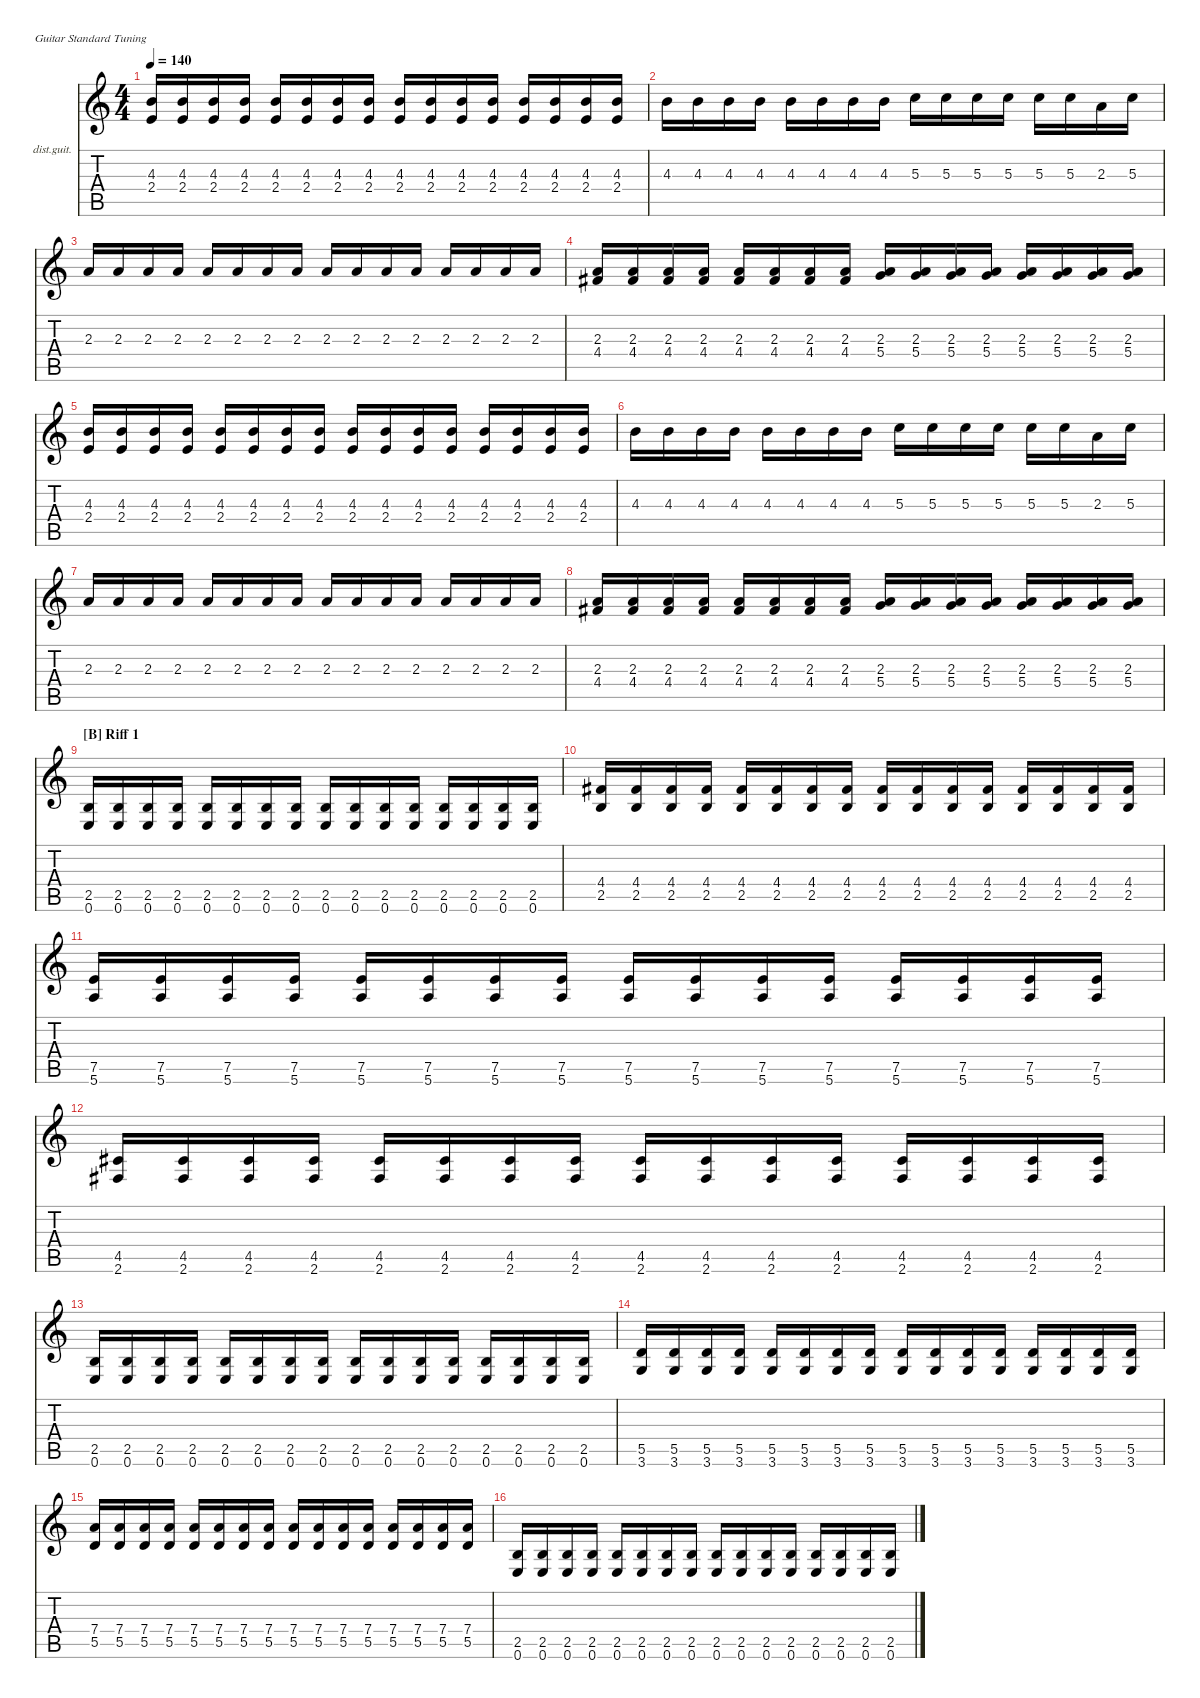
\defaultSystemsLayout 4
\hideDynamics
\bracketExtendMode nobrackets
\firstSystemTrackNameOrientation horizontal
\otherSystemsTrackNameOrientation horizontal
\track ("Rythm Guitar" "dist.guit.") {instrument distortionguitar}
\staff {score tabs}
\tuning (E4 B3 G3 D3 A2 E2)
\ts (4 4)
\tempo 140
\clef g2
\ks c
(2.4 4.3).16{dy mf} (2.4 4.3).16 (2.4 4.3).16 (2.4 4.3).16 (2.4 4.3).16 (2.4 4.3).16 (2.4 4.3).16 (2.4 4.3).16 (2.4 4.3).16 (2.4 4.3).16 (2.4 4.3).16 (2.4 4.3).16 (2.4 4.3).16 (2.4 4.3).16 (2.4 4.3).16 (2.4 4.3).16 |
4.3.16 4.3.16 4.3.16 4.3.16 4.3.16 4.3.16 4.3.16 4.3.16 5.3.16 5.3.16 5.3.16 5.3.16 5.3.16 5.3.16 2.3.16 5.3.16 |
2.3.16 2.3.16 2.3.16 2.3.16 2.3.16 2.3.16 2.3.16 2.3.16 2.3.16 2.3.16 2.3.16 2.3.16 2.3.16 2.3.16 2.3.16 2.3.16 |
(2.3 4.4{acc #}).16 (2.3 4.4{acc #}).16 (4.4{acc #} 2.3).16 (4.4{acc #} 2.3).16 (4.4{acc #} 2.3).16 (4.4{acc #} 2.3).16 (4.4{acc #} 2.3).16 (4.4{acc #} 2.3).16 (2.3 5.4).16 (2.3 5.4).16 (2.3 5.4).16 (2.3 5.4).16 (2.3 5.4).16 (2.3 5.4).16 (2.3 5.4).16 (2.3 5.4).16 |
(2.4 4.3).16 (2.4 4.3).16 (2.4 4.3).16 (2.4 4.3).16 (2.4 4.3).16 (2.4 4.3).16 (2.4 4.3).16 (2.4 4.3).16 (2.4 4.3).16 (2.4 4.3).16 (2.4 4.3).16 (2.4 4.3).16 (2.4 4.3).16 (2.4 4.3).16 (2.4 4.3).16 (2.4 4.3).16 |
4.3.16 4.3.16 4.3.16 4.3.16 4.3.16 4.3.16 4.3.16 4.3.16 5.3.16 5.3.16 5.3.16 5.3.16 5.3.16 5.3.16 2.3.16 5.3.16 |
2.3.16 2.3.16 2.3.16 2.3.16 2.3.16 2.3.16 2.3.16 2.3.16 2.3.16 2.3.16 2.3.16 2.3.16 2.3.16 2.3.16 2.3.16 2.3.16 |
(2.3 4.4{acc #}).16 (2.3 4.4{acc #}).16 (4.4{acc #} 2.3).16 (4.4{acc #} 2.3).16 (4.4{acc #} 2.3).16 (4.4{acc #} 2.3).16 (4.4{acc #} 2.3).16 (4.4{acc #} 2.3).16 (2.3 5.4).16 (2.3 5.4).16 (2.3 5.4).16 (2.3 5.4).16 (2.3 5.4).16 (2.3 5.4).16 (2.3 5.4).16 (2.3 5.4).16 |
\section ("B" "Riff 1")
(0.6 2.5).16 (0.6 2.5).16 (0.6 2.5).16 (0.6 2.5).16 (0.6 2.5).16 (0.6 2.5).16 (0.6 2.5).16 (0.6 2.5).16 (0.6 2.5).16 (0.6 2.5).16 (0.6 2.5).16 (0.6 2.5).16 (0.6 2.5).16 (0.6 2.5).16 (0.6 2.5).16 (0.6 2.5).16 |
(2.5 4.4{acc #}).16 (2.5 4.4{acc #}).16 (2.5 4.4{acc #}).16 (2.5 4.4{acc #}).16 (2.5 4.4{acc #}).16 (2.5 4.4{acc #}).16 (2.5 4.4{acc #}).16 (2.5 4.4{acc #}).16 (2.5 4.4{acc #}).16 (2.5 4.4{acc #}).16 (2.5 4.4{acc #}).16 (2.5 4.4{acc #}).16 (2.5 4.4{acc #}).16 (2.5 4.4{acc #}).16 (2.5 4.4{acc #}).16 (2.5 4.4{acc #}).16 |
(5.6 7.5).16 (5.6 7.5).16 (5.6 7.5).16 (5.6 7.5).16 (5.6 7.5).16 (5.6 7.5).16 (5.6 7.5).16 (5.6 7.5).16 (5.6 7.5).16 (5.6 7.5).16 (5.6 7.5).16 (5.6 7.5).16 (5.6 7.5).16 (5.6 7.5).16 (5.6 7.5).16 (5.6 7.5).16 |
(2.6{acc #} 4.5{acc #}).16 (4.5{acc #} 2.6{acc #}).16 (4.5{acc #} 2.6{acc #}).16 (4.5{acc #} 2.6{acc #}).16 (4.5{acc #} 2.6{acc #}).16 (4.5{acc #} 2.6{acc #}).16 (4.5{acc #} 2.6{acc #}).16 (4.5{acc #} 2.6{acc #}).16 (2.6{acc #} 4.5{acc #}).16 (4.5{acc #} 2.6{acc #}).16 (4.5{acc #} 2.6{acc #}).16 (4.5{acc #} 2.6{acc #}).16 (4.5{acc #} 2.6{acc #}).16 (4.5{acc #} 2.6{acc #}).16 (4.5{acc #} 2.6{acc #}).16 (4.5{acc #} 2.6{acc #}).16 |
(0.6 2.5).16 (0.6 2.5).16 (0.6 2.5).16 (0.6 2.5).16 (0.6 2.5).16 (0.6 2.5).16 (0.6 2.5).16 (0.6 2.5).16 (0.6 2.5).16 (0.6 2.5).16 (0.6 2.5).16 (0.6 2.5).16 (0.6 2.5).16 (0.6 2.5).16 (0.6 2.5).16 (0.6 2.5).16 |
(3.6 5.5).16 (3.6 5.5).16 (3.6 5.5).16 (3.6 5.5).16 (3.6 5.5).16 (3.6 5.5).16 (3.6 5.5).16 (5.5 3.6).16 (3.6 5.5).16 (3.6 5.5).16 (3.6 5.5).16 (3.6 5.5).16 (3.6 5.5).16 (3.6 5.5).16 (3.6 5.5).16 (5.5 3.6).16 |
(5.5 7.4).16 (5.5 7.4).16 (5.5 7.4).16 (5.5 7.4).16 (5.5 7.4).16 (5.5 7.4).16 (5.5 7.4).16 (5.5 7.4).16 (5.5 7.4).16 (5.5 7.4).16 (5.5 7.4).16 (5.5 7.4).16 (5.5 7.4).16 (5.5 7.4).16 (5.5 7.4).16 (5.5 7.4).16 |
(0.6 2.5).16 (0.6 2.5).16 (0.6 2.5).16 (0.6 2.5).16 (0.6 2.5).16 (0.6 2.5).16 (0.6 2.5).16 (0.6 2.5).16 (0.6 2.5).16 (0.6 2.5).16 (0.6 2.5).16 (0.6 2.5).16 (0.6 2.5).16 (0.6 2.5).16 (0.6 2.5).16 (0.6 2.5).16
